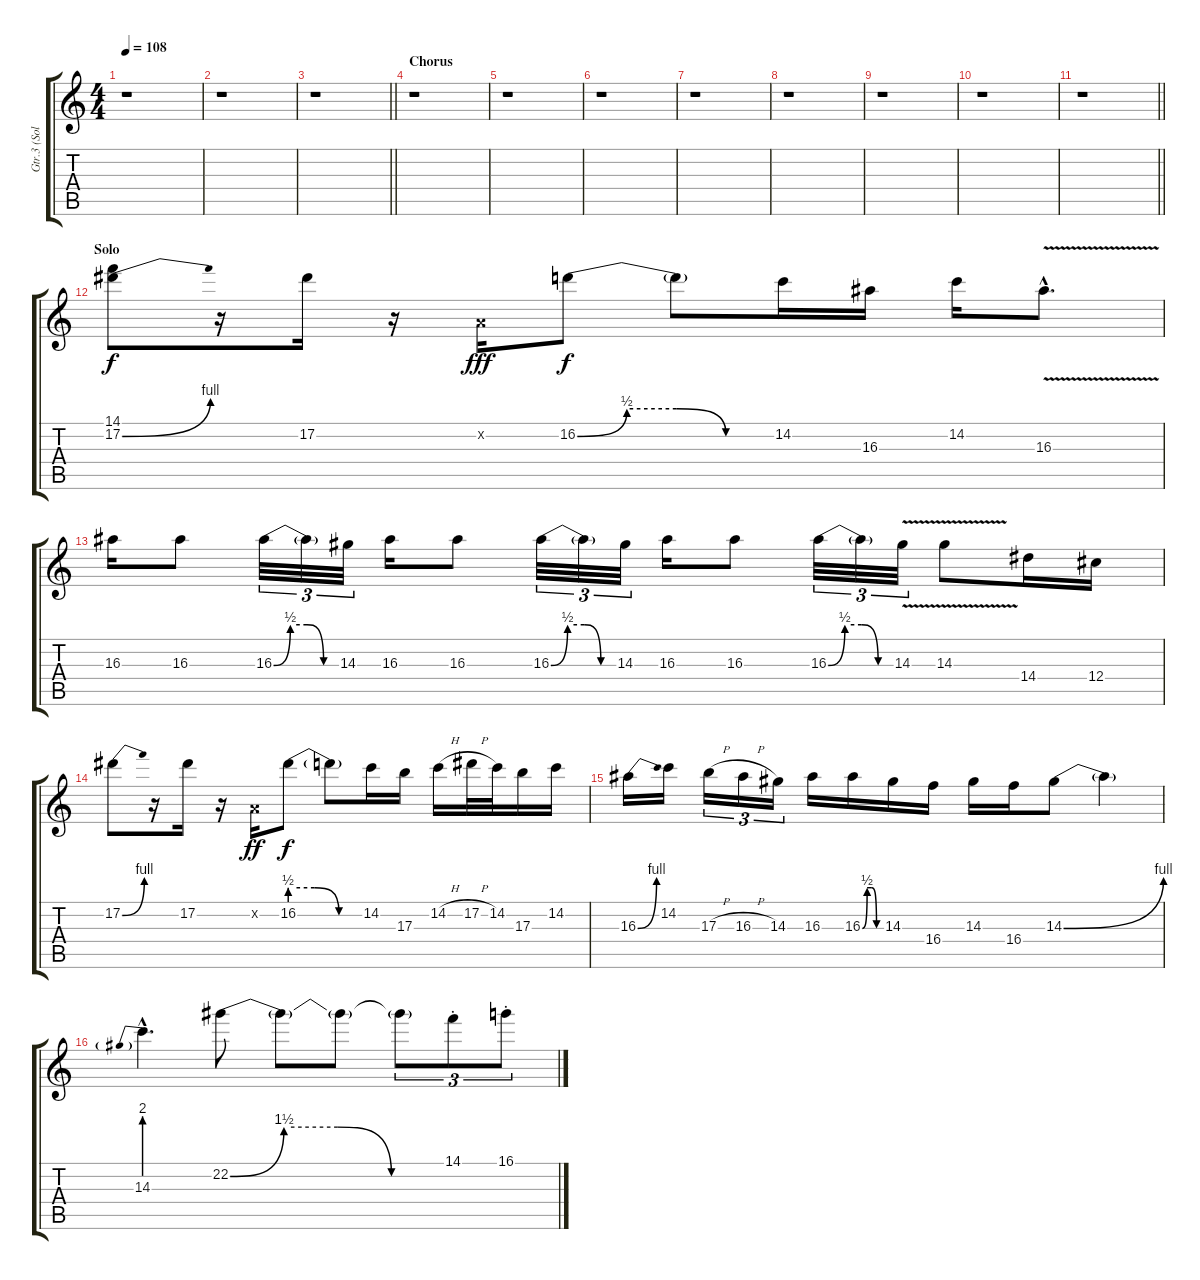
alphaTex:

\track ("Gtr.3 (Solo)" "Gtr.3 (Sol") {instrument distortionguitar}
\staff {score tabs}
\tuning (Eb4 Bb3 Gb3 Db3 Ab2 Eb2) {hide}
\ts (4 4)
\tempo 108
\clef g2
\ks c
r.1{dy f} |
r.1 |
\barLineRight lightlight
r.1 |
\section ("" "Chorus")
r.1 |
r.1 |
r.1 |
r.1 |
r.1 |
r.1 |
r.1 |
\barLineRight lightlight
r.1 |
\section ("" "Solo")
(14.1 17.2{be (bend 0 0 60 4)}).8 r.16 17.2.16 r.16 -1.2{x}.16{dy fff} 16.2{be (custom 0 0 15 2 30 2 45 0 60 0)}.8{dy f} 16.2{t}.8 14.2.16 16.3.16 14.2.16 16.3{v hac}.8{d} |
16.3.16 16.3.8 16.3{be (custom 0 0 15 2 30 2 45 0 60 0)}.32{tu (3 2)} 16.3{t}.32{tu (3 2)} 14.3.32{tu (3 2)} 16.3.16 16.3.8 16.3{be (custom 0 0 15 2 30 2 45 0 60 0)}.32{tu (3 2)} 16.3{t}.32{tu (3 2)} 14.3.32{tu (3 2)} 16.3.16 16.3.8 16.3{be (custom 0 0 15 2 30 2 45 0 60 0)}.32{tu (3 2)} 16.3{t}.32{tu (3 2)} 14.3{v}.32{tu (3 2)} 14.3{v}.8 14.4.16 12.4.16 |
17.2{be (bend 0 0 60 4)}.8 r.16 17.2.16 r.16 -1.2{x}.16{dy ff} 16.2{be (custom 0 2 20 2 40 0 60 0)}.8{dy f} 16.2{t}.8 14.2.16 17.3.16 14.2{h}.16 17.2{h}.32 14.2.32 17.3.16 14.2.16 |
16.3{be (bend 0 0 60 4)}.16 14.2.16 17.3{h}.16{tu (3 2)} 16.3{h}.16{tu (3 2)} 14.3.16{tu (3 2)} 16.3.16 16.3{be (custom 0 0 15 2 30 2 45 0 60 0)}.16 14.3.16 16.4.16 14.3.16 16.4.16 14.3{be (bend 0 0 60 4)}.8 14.3{t}.4 |
14.3{be (prebend 0 8 60 8) hac}.4{d} 22.2{be (custom 0 0 15 6 30 6 45 0 60 0)}.8 22.2{t}.8 22.2{t}.8 22.2{t}.8{tu (3 2)} 14.1{st}.8{tu (3 2)} 16.1{st}.8{tu (3 2)}
